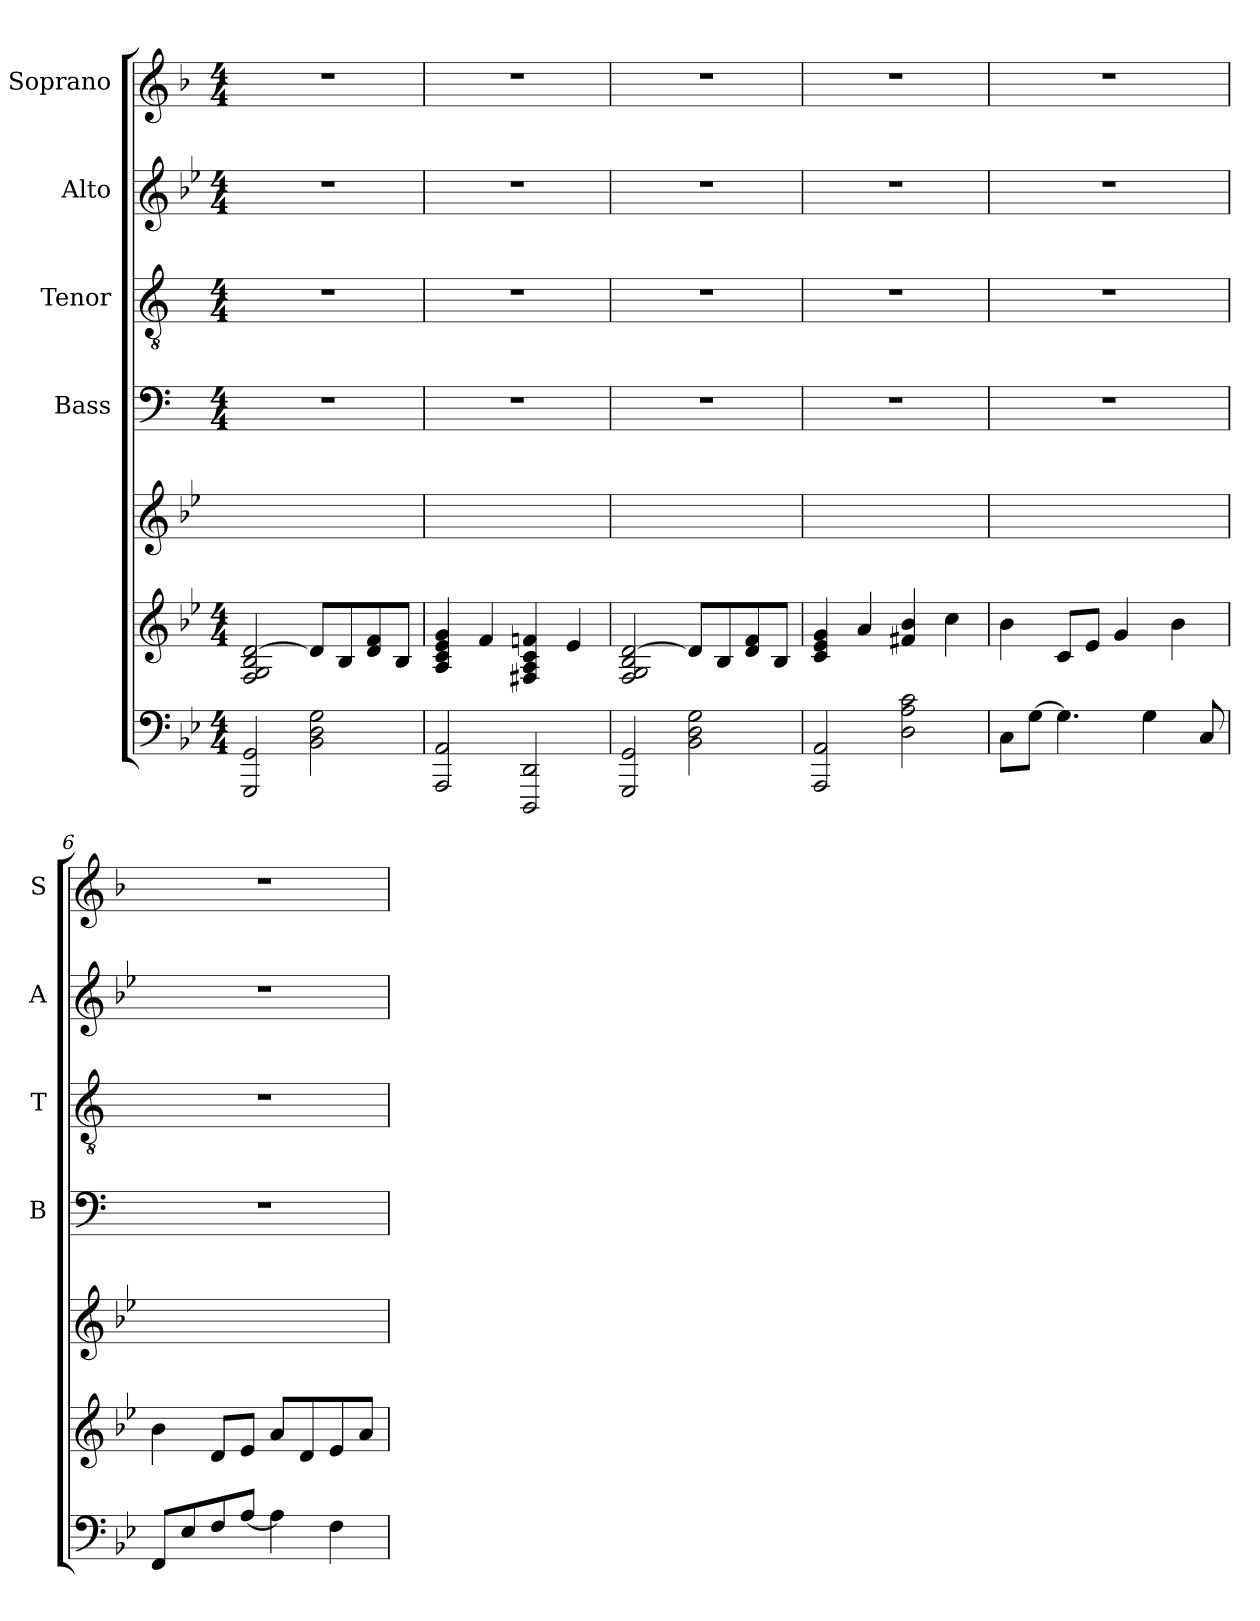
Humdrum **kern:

**kern	**kern	**kern	**kern	**kern	**kern	**kern
*part6	*part6	*part5	*part4	*part3	*part2	*part1
*staff7	*staff6	*staff5	*staff4	*staff3	*staff2	*staff1
*	*	*	*I"Bass	*I"Tenor	*I"Alto	*I"Soprano
*	*	*	*I'B	*I'T	*I'A	*I'S
*clefF4	*clefG2	*clefG2	*clefF4	*clefGv2	*clefG2	*clefG2
*	*	*	*ITrd1c2	*ITrd1c2	*	*ITrd4c7
*k[b-e-]	*k[b-e-]	*k[b-e-]	*k[b-e-]	*k[b-e-]	*k[b-e-]	*k[b-e-]
*g:	*g:	*g:	*g:	*g:	*g:	*g:
*M4/4	*M4/4	*	*M4/4	*M4/4	*M4/4	*M4/4
*MM72	*MM72	*MM72	*MM72	*MM72	*MM72	*MM72
=1	=1	=1	=1	=1	=1	=1
2GGG/ 2GG/	2F/ 2G/ 2B-/ [2d/	1ryy	1r	1r	1r	1r
2BB-\ 2D\ 2G\	8d/L]	.	.	.	.	.
.	8B-/	.	.	.	.	.
.	8d/ 8f/	.	.	.	.	.
.	8B-/J	.	.	.	.	.
=2	=2	=2	=2	=2	=2	=2
2AAA/ 2AA/	4A/ 4c/ 4e-/ 4g/	1ryy	1r	1r	1r	1r
.	4f/	.	.	.	.	.
2DDD/ 2DD/	4F#X/ 4A/ 4c/ 4fni/	.	.	.	.	.
.	4e-/	.	.	.	.	.
=3	=3	=3	=3	=3	=3	=3
2GGG/ 2GG/	2F/ 2G/ 2B-/ [2d/	1ryy	1r	1r	1r	1r
2BB-\ 2D\ 2G\	8d/L]	.	.	.	.	.
.	8B-/	.	.	.	.	.
.	8d/ 8f/	.	.	.	.	.
.	8B-/J	.	.	.	.	.
=4	=4	=4	=4	=4	=4	=4
2AAA/ 2AA/	4c/ 4e-/ 4g/	1ryy	1r	1r	1r	1r
.	4a/	.	.	.	.	.
2D\ 2A\ 2c\	4f#X/ 4b-/	.	.	.	.	.
.	4cc\	.	.	.	.	.
=5	=5	=5	=5	=5	=5	=5
8C\L	4b-\	1ryy	1r	1r	1r	1r
[8G\J	.	.	.	.	.	.
4.G\]	8c/L	.	.	.	.	.
.	8e-/J	.	.	.	.	.
.	4g/	.	.	.	.	.
4G\	.	.	.	.	.	.
.	4b-\	.	.	.	.	.
8C/	.	.	.	.	.	.
!!LO:LB:g=z
=6	=6	=6	=6	=6	=6	=6
8FF/L	4b-\	1ryy	1r	1r	1r	1r
8E-/	.	.	.	.	.	.
8F/	8d/L	.	.	.	.	.
[8A/J	8e-/J	.	.	.	.	.
4A\]	8a/L	.	.	.	.	.
.	8d/	.	.	.	.	.
4F\	8e-/	.	.	.	.	.
.	8a/J	.	.	.	.	.
=	=	=	=	=	=	=
*-	*-	*-	*-	*-	*-	*-
